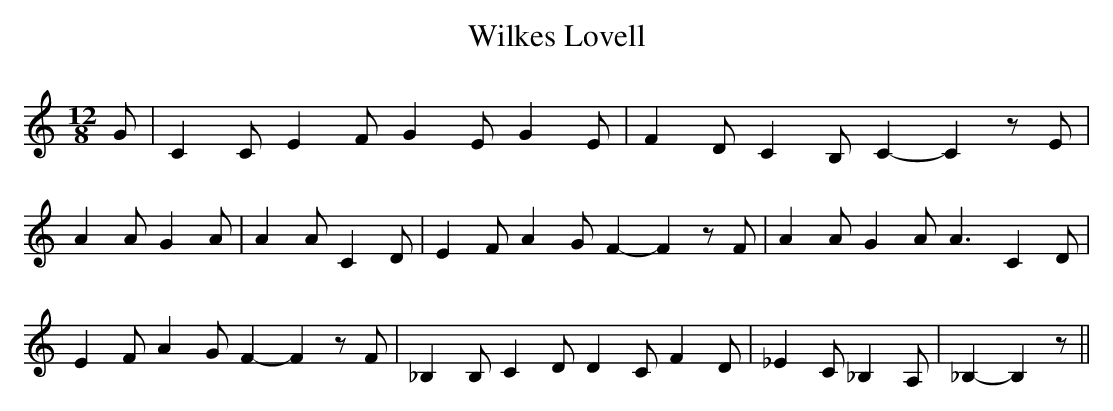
X:1
T:Wilkes Lovell
M:12/8
L:1/8
K:C
 G| C2 C E2 F G2 E G2 E| F2 D C2 B, C2- C2 z E| A2 A G2 A| A2 A C2 D|\
 E2 F A2 G F2- F2 z F| A2 A G2 A A3 C2 D| E2 F A2 G F2- F2 z F| _B,2 B, C2 D D2 C F2 D|\
 _E2 C _B,2 A,| _B,2- B,2 z||
